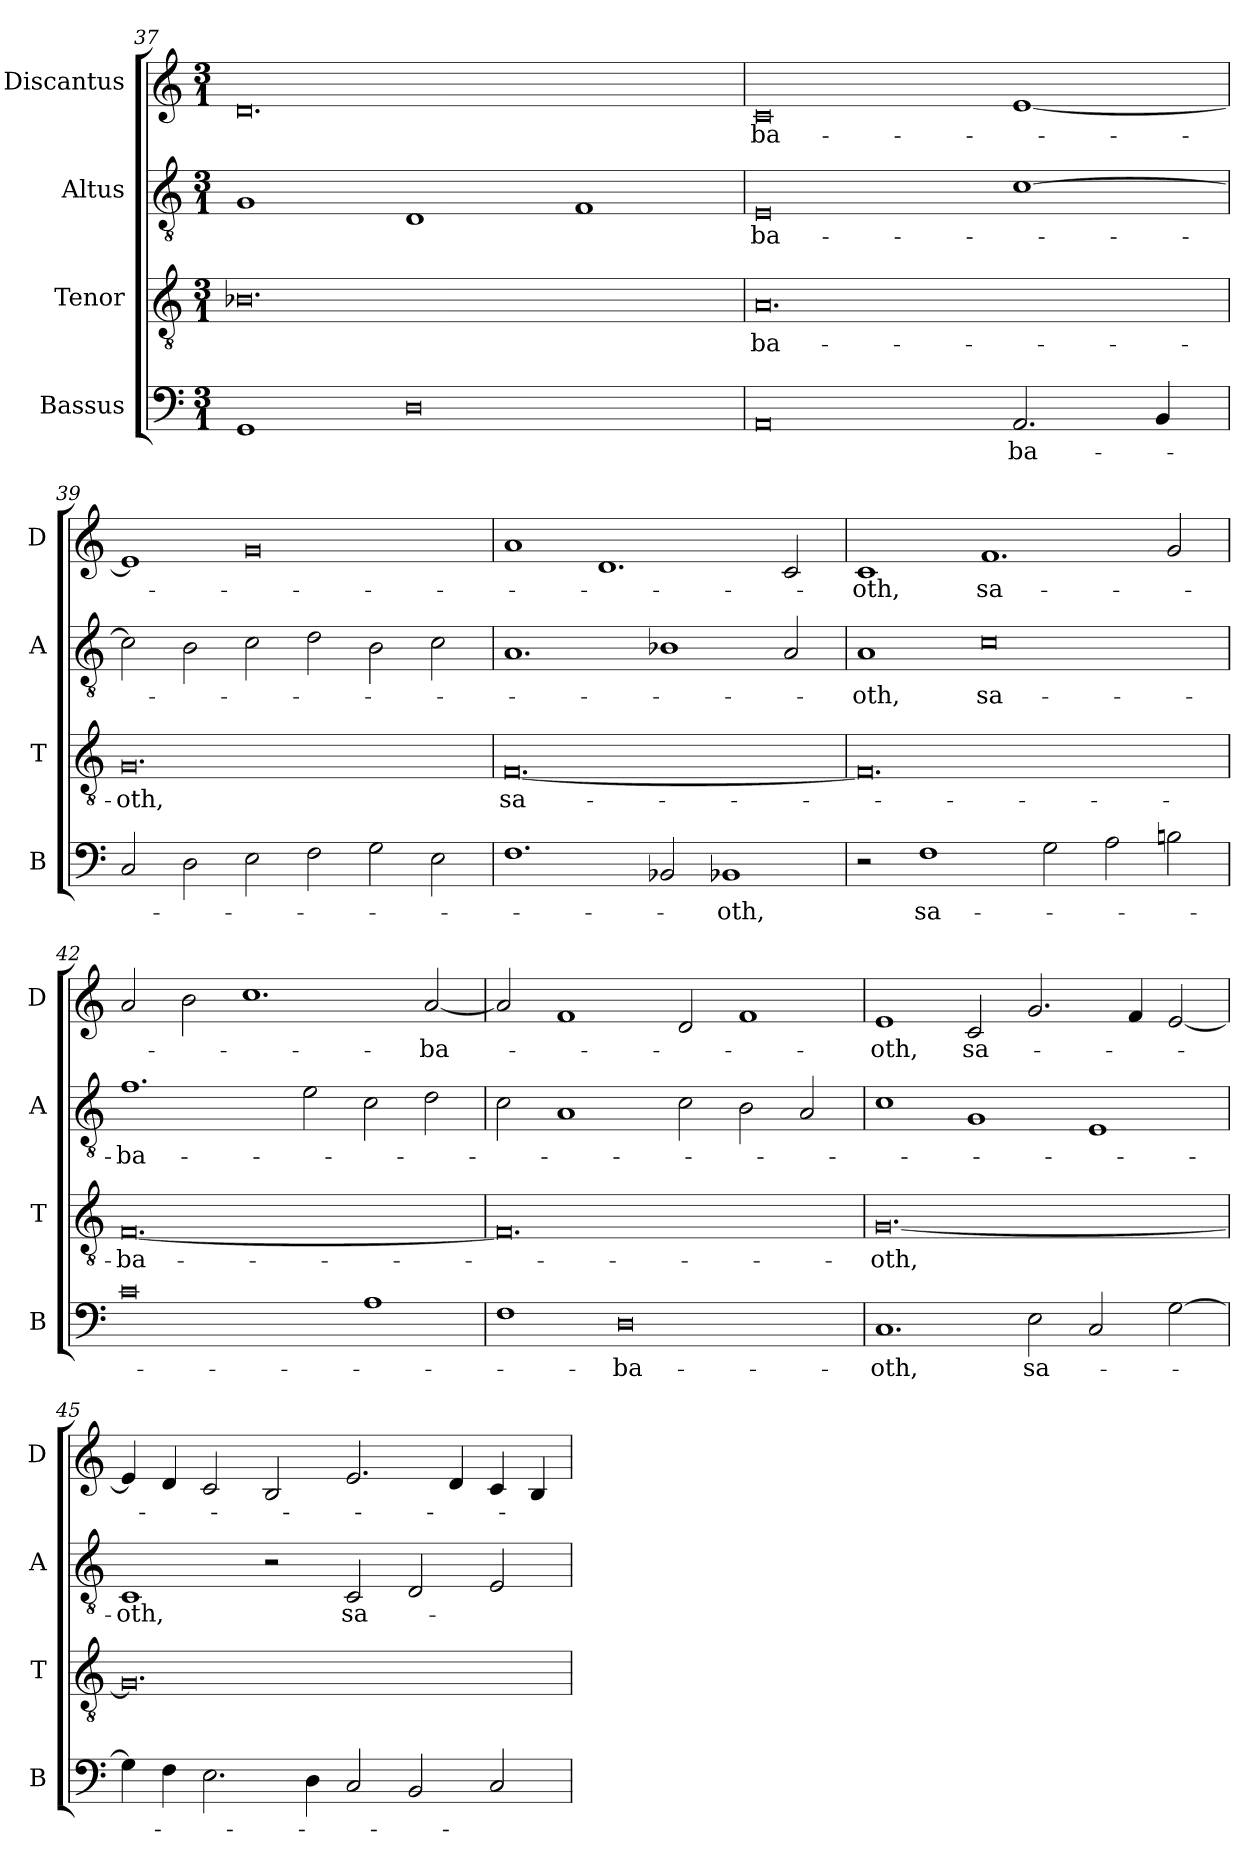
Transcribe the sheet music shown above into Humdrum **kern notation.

**kern	**text	**kern	**text	**kern	**text	**kern	**text
*part4	*part4	*part3	*part3	*part2	*part2	*part1	*part1
*staff4	*staff4	*staff3	*staff3	*staff2	*staff2	*staff1	*staff1
*I"Bassus	*	*I"Tenor	*	*I"Altus	*	*I"Discantus	*
*I'B	*	*I'T	*	*I'A	*	*I'D	*
*clefF4	*	*clefGv2	*	*clefGv2	*	*clefG2	*
*k[]	*	*k[]	*	*k[]	*	*k[]	*
*M3/1	*	*M3/1	*	*M3/1	*	*M3/1	*
=37	=37	=37	=37	=37	=37	=37	=37
1GG	.	0.B-X	.	1G	.	0.d	.
0D	.	.	.	1D	.	.	.
.	.	.	.	1F	.	.	.
=38	=38	=38	=38	=38	=38	=38	=38
0AA	.	0.A	-ba-	0E	-ba-	0c	-ba-
2.AA	-ba-	.	.	[1c	.	[1e	.
4BB	.	.	.	.	.	.	.
=39	=39	=39	=39	=39	=39	=39	=39
2C	.	0.G	-oth,	2c]	.	1e]	.
2D	.	.	.	2B	.	.	.
2E	.	.	.	2c	.	0g	.
2F	.	.	.	2d	.	.	.
2G	.	.	.	2B	.	.	.
2E	.	.	.	2c	.	.	.
=40	=40	=40	=40	=40	=40	=40	=40
1.F	.	[0.F	sa-	1.A	.	1a	.
.	.	.	.	.	.	1.d	.
2BB-X	.	.	.	1B-X	.	.	.
1BB-X	-oth,	.	.	.	.	.	.
.	.	.	.	2A	.	2c	.
=41	=41	=41	=41	=41	=41	=41	=41
2r	.	0.F]	.	1A	-oth,	1c	-oth,
1F	sa-	.	.	.	.	.	.
.	.	.	.	0c	sa-	1.f	sa-
2G	.	.	.	.	.	.	.
2A	.	.	.	.	.	.	.
2Bn	.	.	.	.	.	2g	.
=42	=42	=42	=42	=42	=42	=42	=42
0c	.	[0.F	-ba-	1.f	-ba-	2a	.
.	.	.	.	.	.	2b	.
.	.	.	.	.	.	1.cc	.
.	.	.	.	2e	.	.	.
1A	.	.	.	2c	.	.	.
.	.	.	.	2d	.	[2a	-ba-
=43	=43	=43	=43	=43	=43	=43	=43
1F	.	0.F]	.	2c	.	2a]	.
.	.	.	.	1A	.	1f	.
0D	-ba-	.	.	.	.	.	.
.	.	.	.	2c	.	2d	.
.	.	.	.	2B	.	1f	.
.	.	.	.	2A	.	.	.
=44	=44	=44	=44	=44	=44	=44	=44
1.C	-oth,	[0.G	oth,	1c	.	1e	-oth,
.	.	.	.	1G	.	2c	sa-
2E	sa-	.	.	.	.	2.g	.
2C	.	.	.	1E	.	.	.
.	.	.	.	.	.	4f	.
[2G	.	.	.	.	.	[2e	.
=45	=45	=45	=45	=45	=45	=45	=45
4G]	.	0.G]	.	1C	-oth,	4e]	.
4F	.	.	.	.	.	4d	.
2.E	.	.	.	.	.	2c	.
.	.	.	.	2r	.	2B	.
4D	.	.	.	.	.	.	.
2C	.	.	.	2C	sa-	2.e	.
2BB	.	.	.	2D	.	.	.
.	.	.	.	.	.	4d	.
2C	.	.	.	2E	.	4c	.
.	.	.	.	.	.	4B	.
=	=	=	=	=	=	=	=
*-	*-	*-	*-	*-	*-	*-	*-
